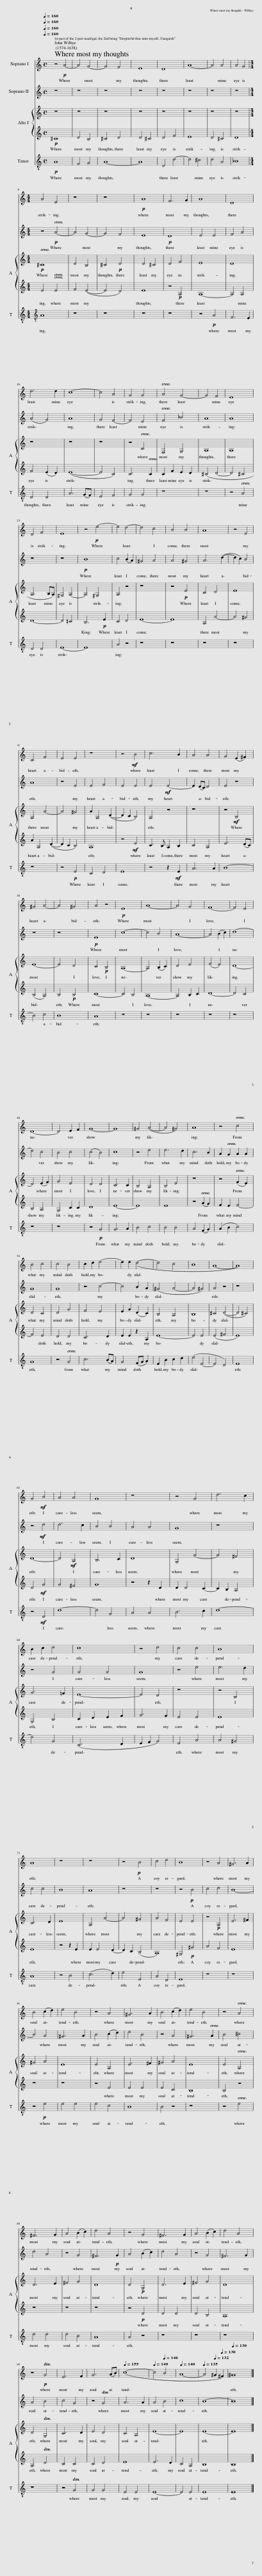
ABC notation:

X:1
%%score 1 2 { 3 | 4 } 5
L:1/8
Q:1/4=160
M:4/4
I:linebreak $
K:C
V:1 treble
V:2 treble
V:3 treble
V:4 treble
V:5 treble-8
V:1
 z4!p! A4- | A4 G4- | G4 F4 | E8 | D8 | %5
 A8- | A4 A4 | A4 G4 |$[M:4/4] A4 E4 | z8 | %10
 z8 |!p! A8 | F6 G2 | A8 | D8 |$ %15
 d6 d2 | c8- | c4 A4 | G4 G4 | A4 G4- | %20
 G4 F4 | E8 |$ D4 F4 | E8 | z4!p! e4- | %25
 e4 d4- | d4 c4 | B4 B4 | A8 | z4 E4 |$ %30
 C4 F4 | E4 E4 | z8 | z4!mf! B4 | c6 B2 | %35
 A4 A4 | G4 (E2 ^F2) |$ ^G4 A4- | A4 ^G4 | A4 z4 | %40
!p! E8 | A8- | A4 G4 | F8- | F4 E4 |$ %45
 D8- | D4 E2 F2 | G8- | G8 | ^G4 (A4- | %50
 A4 ^G4) | A8 | z4 c4 |$ B4 c4 | c4 B4 | %55
 c2 d2 e4- | e2 e2 (d4- | d4 c4 | B8 | A8- | %60
 A8) |$ G4!mf! B4 | A4 A4 | G8 | z8 | %65
 z4 G4 | d6 c2 |$ B2 c2 d4 | c8 | z4 d4 | %70
 c4 c4 | B8 |$ A8 | z8 | z8 | %75
 z4!p! B4 | c4 d4 | B8 | z4 A4 | ^G6 A2 |$ %80
 B4 (c2 d2) | e4 B4 | z4 A4 | ^G6 A2 | B4 (c2 d2) | %85
 e4 B4 | z4 A4 |$ ^F6 G2 | A4 (B2 c2) | d4 A4 | %90
 z4 G4 | ^F6 G2 | A4 (B2 c2) | d4 A4 |$ z4!p! G4 | %95
 E6 F2 | G6 (AB) |[Q:1/4=155] (c8- |[Q:1/4=149] c4[Q:1/4=146] B4 |[Q:1/4=140] A8- | %100
[Q:1/4=135] A4[Q:1/4=132] ^G2[Q:1/4=130] ^F2) |[Q:1/4=130] ^G16 |] %102
V:2
 z8 | z8 | z8 | z8 | z8 | %5
 z8 | z8 | z8 |$[M:4/4] z4!p! A4- | A4 G4- | %10
 G4 F4 | E8 |!p! D8 | E4 E4 | F4 A4 |$ %15
 (A4 G4) | A8 | G4 F4- | F4 E4 | F4 _B4 | %20
 A8 | A8 |$ z8 | z8 |!p! B8 | %25
 c4 (B2 A2) | ^G4 A4 | A4 ^G4 | A6 (d2- | d2 c2) B4 |$ %30
 A8 | z4 E4 | E4 F4 | E4 E4 | E4!mf! E4- | %35
 E2 (DC) D4 | E4 z4 |$ z8 | z8 |!p! E8 | %40
 c8- | c4 B4 | A8- | A4 (B2 c2) | d8- |$ %45
 d4 c4 | B4 c4 | (c4 B4) | c8 | z4 e4 | %50
 e6 d2 | c6 B2 | A2 G2 A2 A2 |$ G8 | G8 | %55
 z4 c4- | c4 B2 A2 | (^G4 A4- | A4 ^G4) | A4 z4 | %60
 z8 |$ z4!mf! d4 | d6 c2 | B4 B4 | A4 A4 | %65
 G8 | z8 |$ z4 G4 | G4 G4 | G8 | %70
 z4 e4 | e6 d2 |$ c4 c4 | B8 | A8 | %75
 z8 | z8 | z4!p! B4 | c4 d4 | B8- |$ %80
 B4 A4 | ^G6 A2 | B4 (c2 d2) | e4 B4 | z4 A4 | %85
 ^G6 A2 | B4 ^c4 |$ d4 A4 | z4 G4 | ^F6!p! G2 | %90
 A4 (B2 c2) | d4 A4 | z4 G4 | ^F6 G2 |$ A4 B4 | %95
 c4 G4 | z4 G4 | A6 A2 | A4 B4 | c8 | %100
 B8- | B16 |] %102
V:3
 z8 | z8 | z8 | z8 | z8 | %5
 z8 | z8 | z8 |$[M:4/4]!p! ^C8 | D4 B,4 | %10
 ^C4!p! D4 | D4 ^C4 | D4 F4 | E8 | D8 |$ %15
 z8 | z8 | z8 | z4 C4 | F,4 G,4 | %20
 A,8 | A,8 |$ A,6 B,A, | ^G,4 A,4- | A,4 ^G,4 | %25
 A,4 z4 | z8 | z4!p! E4 | C4 D4 | E8 |$ %30
 A,4 A4- | A4 ^G4 | A2 A,4 (D2- | D2 C2 B,4) | A,4 z4 | %35
 z8 | z4!mf! B,4 |$ E8- | E4 D4 | C4!p! B,4 | %40
 A,8- | A,4 (B,2 C2) | D4 E4 | (F4 E4) | D8- |$ %45
 D4 (E2 F2) | G4 E4 | D4 D4 | C6 C2 | B,4 A,4 | %50
 B,4 E4 | z8 | z4 (F2 E2) |$ D4 C4 | D4 G4 | %55
 F4 E4 | E2 G2 (D2 C2) | B,4 A,4 | B,8 | ^C4 (D4- | %60
 D4 ^C4) |$ D8- | D4!mf! A,4 | B,6 C2 | D8 | %65
 G,4 G4- | G4 ^F4 |$ G6 =F2 | E8- | E4 D4 | %70
 z8 | z4 B,4 |$ C6 D2 | E8 | A,4 A4- | %75
 A4 ^G4 | A4 F4 | E4 E4 | z4!p! A,4 | E6 ^F2 |$ %80
 ^G4 A4 | E8 | E4 A,4 | E6 ^F2 | ^G4 A4 | %85
 E8 | E4 A,4 |$ D6 E2 | ^F4 G4 | D8 | %90
 D4!p! G,4 | D6 E2 | ^F4 G4 | D8 |$ D4 G,4 | %95
 C6 D2 | E4 D4 | C4 A,4 | E8- | E8 | %100
 E8- | E16 |] %102
V:4
!p! ^C8 | D4 B,4 | ^C4 D4 | D4 ^C4 | D4 F4 | %5
 E8 | D4 ^C4 | D8 |$[M:4/4] E4 E4 | F4 (E4- | %10
 E4 D4) | E8 | z4!p! A,4 | A,8- | A,4 A,4 |$ %15
 F4 (E2 D2) | (E8- | E4 C4) | C6 C2 | C2 F2 E2 D2 | %20
 ^C4 D4- | D4 ^C4 |$ D8- | D4 =C4 | B,6!p! E2 | %25
 C4 D4 | E8- | E8 | A,4 A4- | A4 ^G4 |$ %30
 A2 A,4 (D2- | D2 C2 B,4) | A,8 | z4!mf! E4 | C3 B, A,2 B,2 | %35
 C4 A,4 | E6 (DC) |$ (B,4 A,4) | B,4!p! B,4 | C8- | %40
 C4 B,4 | A,8- | A,4 B,2 C2 | D8- | D4 C4 |$ %45
 B,4 A,4 | G,4 C2 C2 | D8 | E8- | E8 | %50
 E8 | z4 (A2 G2) | F2 E2 F4- |$ F4 E4 | D4 D4 | %55
 C6 D2 | E2 E2 z2 A,2 | E8- | E4 E4 | (E4 ^F4 | %60
 E8) |$ D4!mf! G4 | G4 ^F4 | G8 | z4 z2 D2 | %65
 D2 D4 C2- | C2 B,2 A,4 |$ G,4 B,4 | C2 D2 E2 F2 | G6 F2 | %70
 E4 E4 | E8 |$ E8 | z4 z2 E2 | E2 E4 D2- | %75
 D2 C2 (B,4 | A,8) | ^G,4!p! ^G4 | A4 F4 | E8 |$ %80
 z8 | z8 | z4 E4 | E4 E4 | E4 C4 | %85
 B,8 | B,4 z4 |$ z8 | z8 | z8 | %90
 z4!p! D4 | D4 D4 | D4 B,4 | A,8 |$ A,4 D4 | %95
 C4 C4 | C4 D4 | E8 | E6 D2 | C4 A,4 | %100
 B,8 | B,16 |] %102
V:5
!p! A8 | F4 G4 | A8- | A8 | D4 d4- | %5
 d4 ^c4 | d4 A4 | _B8 |$[M:4/4][K:treble-8] A8 | z8 | %10
 z8 | z8 | z8 | z4!p! A4 | F6 E2 |$ %15
 D4 D4 | A6 (GF) | E4 F4 | G4 G4 | z8 | %20
 z8 | z4 A4 |$ D4 D4 | E8- | E8 | %25
 A4 z4 | z8 | z8 | z8 | z8 |$ %30
 z8 | z4!p! E4 | C4 D4 | E8 | z4 z2!mf! E2 | %35
 A6 A2 | B8- |$ B4 c4 | B8 | A8 | %40
 z8 | z8 | z8 | z8 | z8 |$ %45
 z8 | z8 | z4!p! G4 | G6 A2 | B4 c4 | %50
 B4 B4 | A4 (F2 G2) | (A2 B2 c4) |$ G8 | z4 G4 | %55
 c6 (BA) | G4 (FG A2) | E2 B2 c2 d2 | (e4 E4- | E4 D4) | %60
 E8 |$ z4!mf! D4 | d8- | d4 G4 | A4 A4 | %65
 B6 c2 | d8- |$ d4 G4 | (C6 D2 | E2 F2 G4) | %70
 E4 A4 | A4 ^G4 |$ A8 | z4 B4 | (c6 d2) | %75
 e4 E4 | A4 D4 | E8 | z8 | z8 |$ %80
 z4!p! e4 | e4 e4 | e4 c4 | B8 | B4 z4 | %85
 z8 | z4 e4 |$ d4 d4 | d4 B4 | A8 | %90
 A4 z4 | z8 | z8 | z8 |$ z8 | %95
 z4 G4 | G4 G4 | E4 E4 | E8- | E4 E4 | %100
 E8 | E16 |] %102
